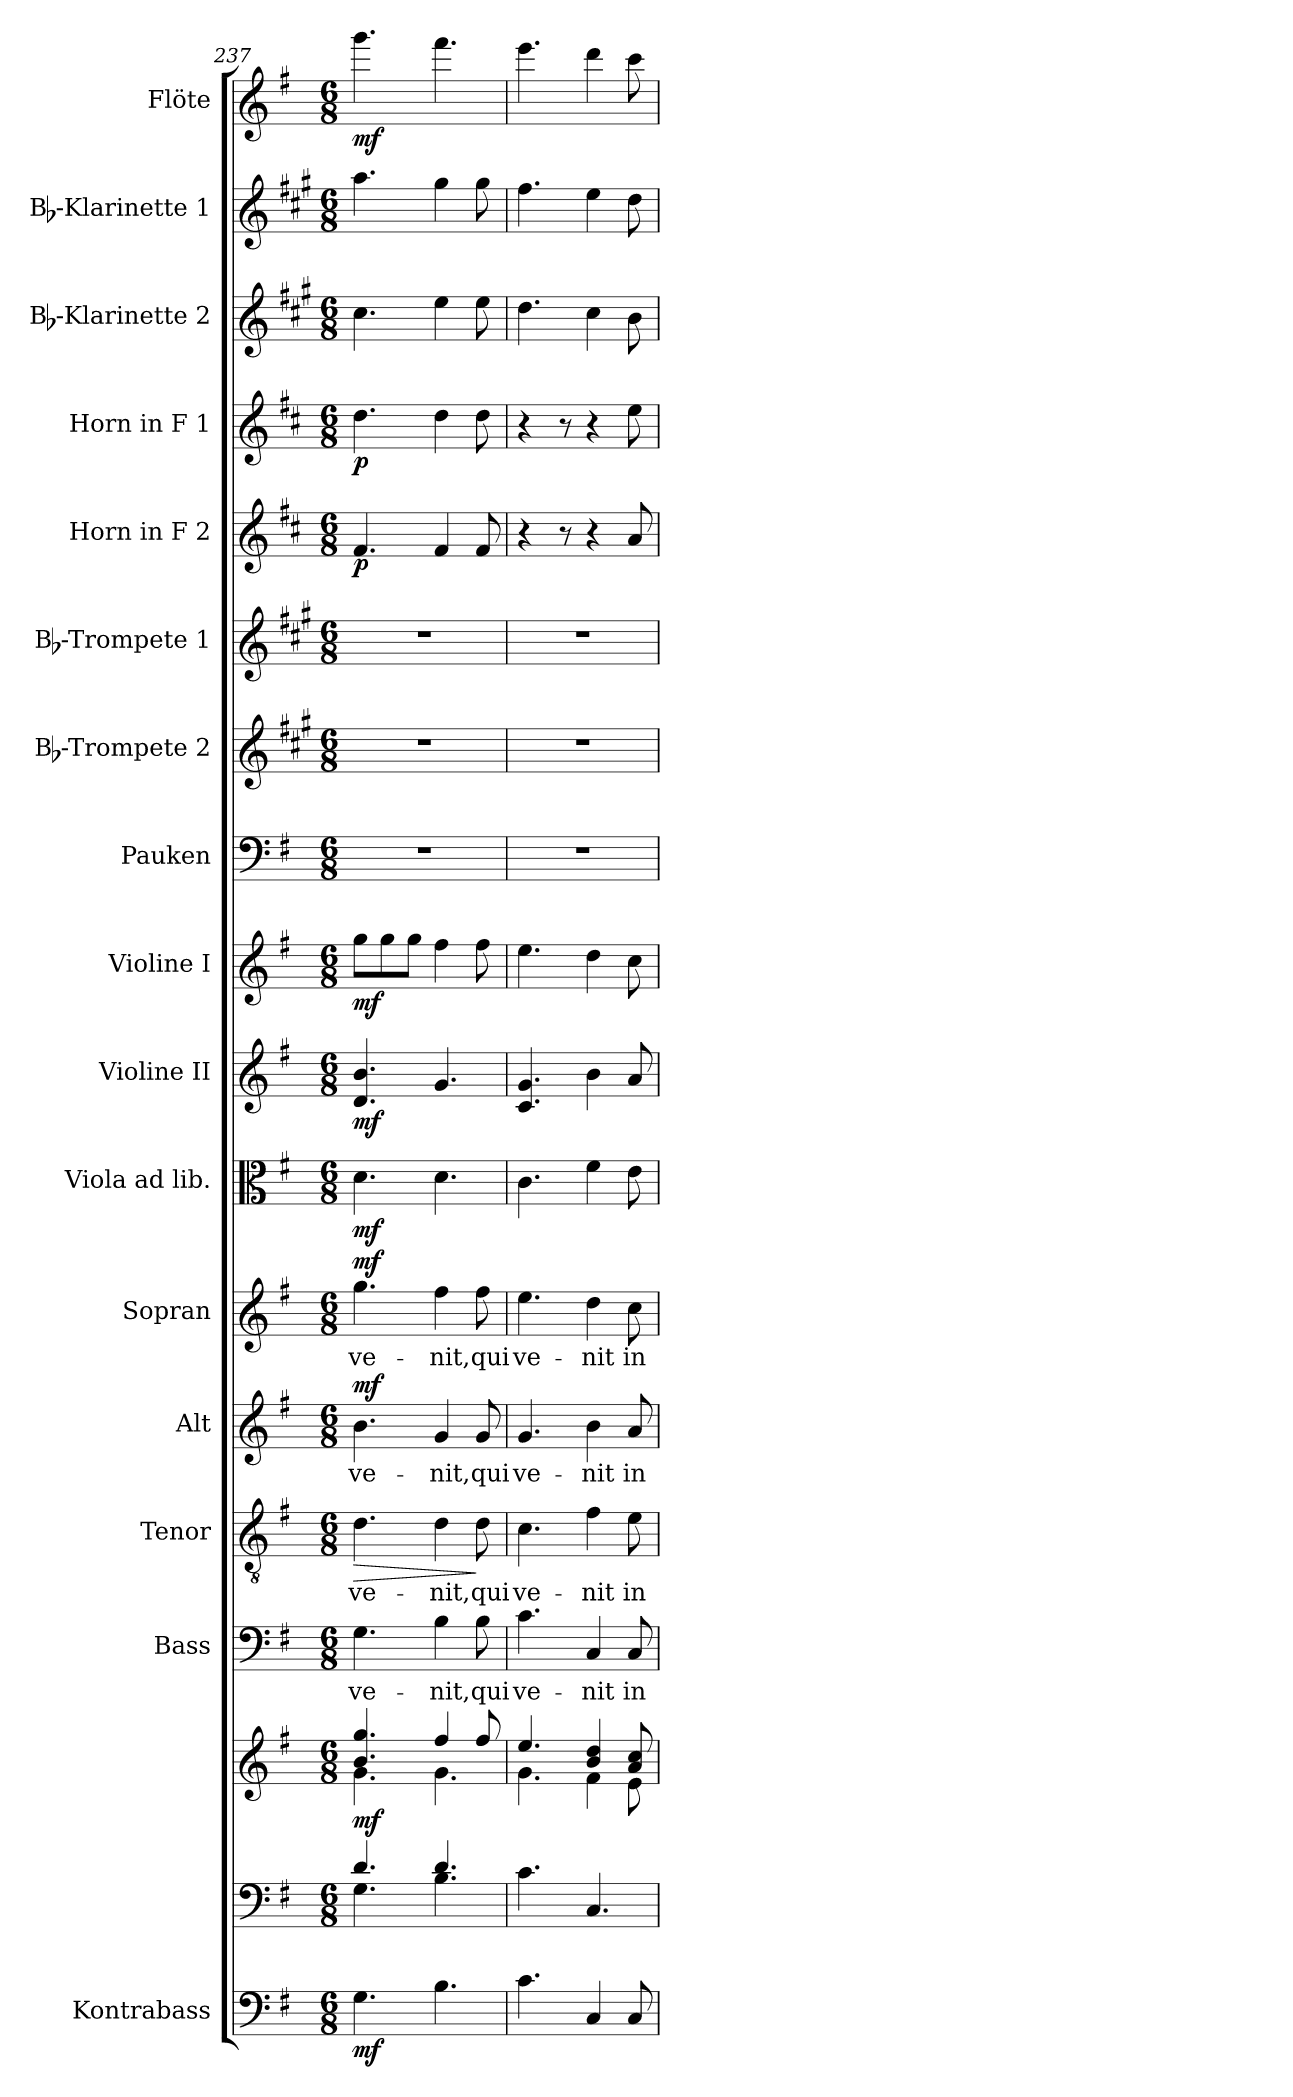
**kern	**dynam	**kern	**kern	**dynam	**kern	**text	**kern	**text	**dynam	**kern	**text	**dynam	**kern	**text	**dynam	**kern	**dynam	**kern	**dynam	**kern	**dynam	**kern	**kern	**kern	**kern	**dynam	**kern	**dynam	**kern	**kern	**kern	**dynam
*part17	*part17	*part16	*part16	*part16	*part15	*part15	*part14	*part14	*part14	*part13	*part13	*part13	*part12	*part12	*part12	*part11	*part11	*part10	*part10	*part9	*part9	*part8	*part7	*part6	*part5	*part5	*part4	*part4	*part3	*part2	*part1	*part1
*staff18	*staff18	*staff17	*staff16	*staff16/17	*staff15	*staff15	*staff14	*staff14	*staff14	*staff13	*staff13	*staff13	*staff12	*staff12	*staff12	*staff11	*staff11	*staff10	*staff10	*staff9	*staff9	*staff8	*staff7	*staff6	*staff5	*staff5	*staff4	*staff4	*staff3	*staff2	*staff1	*staff1
*I"Kontrabass	*	*	*	*	*I"Bass	*	*I"Tenor	*	*	*I"Alt	*	*	*I"Sopran	*	*	*I"Viola ad lib.	*	*I"Violine II	*	*I"Violine I	*	*I"Pauken	*I"Bb-Trompete 2	*I"Bb-Trompete 1	*I"Horn in F 2	*	*I"Horn in F 1	*	*I"Bb-Klarinette 2	*I"Bb-Klarinette 1	*I"Flöte	*
*I'Kb.	*	*	*	*	*I'B.	*	*I'T.	*	*	*I'A.	*	*	*I'S.	*	*	*I'Vla.	*	*I'Vl. II	*	*I'Vl. I	*	*I'Pk.	*I'Bb Trp. 2	*I'Bb Trp. 1	*	*	*	*	*I'Bb Kl. 2	*I'Bb Kl. 1	*I'Fl.	*
*clefF4	*	*clefF4	*clefG2	*	*clefF4	*	*clefGv2	*	*	*clefG2	*	*	*clefG2	*	*	*clefC3	*	*clefG2	*	*clefG2	*	*clefF4	*clefG2	*clefG2	*clefG2	*	*clefG2	*	*clefG2	*clefG2	*clefG2	*
*ITrd7c12	*	*	*	*	*	*	*	*	*	*	*	*	*	*	*	*	*	*	*	*	*	*	*ITrd1c2	*ITrd1c2	*ITrd4c7	*	*ITrd4c7	*	*ITrd1c2	*ITrd1c2	*	*
*k[f#]	*	*k[f#]	*k[f#]	*	*k[f#]	*	*k[f#]	*	*	*k[f#]	*	*	*k[f#]	*	*	*k[f#]	*	*k[f#]	*	*k[f#]	*	*k[f#]	*k[f#]	*k[f#]	*k[f#]	*	*k[f#]	*	*k[f#]	*k[f#]	*k[f#]	*
*G:	*	*G:	*G:	*	*G:	*	*G:	*	*	*G:	*	*	*G:	*	*	*G:	*	*G:	*	*G:	*	*G:	*G:	*G:	*G:	*	*G:	*	*G:	*G:	*G:	*
*M6/8	*	*M6/8	*M6/8	*	*M6/8	*	*M6/8	*	*	*M6/8	*	*	*M6/8	*	*	*M6/8	*	*M6/8	*	*M6/8	*	*M6/8	*M6/8	*M6/8	*M6/8	*	*M6/8	*	*M6/8	*M6/8	*M6/8	*
=237	=237	=237	=237	=237	=237	=237	=237	=237	=237	=237	=237	=237	=237	=237	=237	=237	=237	=237	=237	=237	=237	=237	=237	=237	=237	=237	=237	=237	=237	=237	=237	=237
*	*	*^	*^	*	*	*	*	*	*	*	*	*	*	*	*	*	*	*	*	*	*	*	*	*	*	*	*	*	*	*	*	*
!	!LO:DY:b	!	!	!	!	!LO:DY:b	!	!LO:LY:b	!	!LO:LY:b	!LO:HP:b	!	!LO:LY:b	!LO:DY:a	!	!LO:LY:b	!LO:DY:a	!	!LO:DY:b	!	!LO:DY:b	!	!LO:DY:b	!	!	!	!	!LO:DY:b	!	!LO:DY:b	!	!	!	!LO:DY:b
4.GG\	mf	4.d/	4.G\	4.b/ 4.gg/	4.g\	mf	4.G\	ve-	4.d\	ve-	>	4.b\	ve-	mf	4.gg\	ve-	mf	4.d\	mf	4.d/ 4.b/	mf	8gg\L	mf	2.r	2.r	2.r	4.B/	p	4.g\	p	4.b\	4.gg\	4.ggg\	mf
.	.	.	.	.	.	.	.	.	.	.	.	.	.	.	.	.	.	.	.	.	.	8gg\	.	.	.	.	.	.	.	.	.	.	.	.
.	.	.	.	.	.	.	.	.	.	.	.	.	.	.	.	.	.	.	.	.	.	8gg\J	.	.	.	.	.	.	.	.	.	.	.	.
!	!	!	!	!	!	!	!	!LO:LY:b	!	!LO:LY:b	!	!	!LO:LY:b	!	!	!LO:LY:b	!	!	!	!	!	!	!	!	!	!	!	!	!	!	!	!	!	!
4.BB\	.	4.d/	4.B\	4ff#/	4.g\	.	4B\	-nit,	4d\	-nit,	.	4g/	-nit,	.	4ff#\	-nit,	.	4.d\	.	4.g/	.	4ff#\	.	.	.	.	4B/	.	4g\	.	4dd\	4ff#\	4.fff#\	.
!	!	!	!	!	!	!	!	!LO:LY:b	!	!LO:LY:b	!	!	!LO:LY:b	!	!	!LO:LY:b	!	!	!	!	!	!	!	!	!	!	!	!	!	!	!	!	!	!
.	.	.	.	8ff#/	.	.	8B\	qui	8d\	qui	]	8g/	qui	.	8ff#\	qui	.	.	.	.	.	8ff#\	.	.	.	.	8B/	.	8g\	.	8dd\	8ff#\	.	.
*	*	*v	*v	*	*	*	*	*	*	*	*	*	*	*	*	*	*	*	*	*	*	*	*	*	*	*	*	*	*	*	*	*	*	*
=238	=238	=238	=238	=238	=238	=238	=238	=238	=238	=238	=238	=238	=238	=238	=238	=238	=238	=238	=238	=238	=238	=238	=238	=238	=238	=238	=238	=238	=238	=238	=238	=238	=238
!	!	!	!	!	!	!	!LO:LY:b	!	!LO:LY:b	!	!	!LO:LY:b	!	!	!LO:LY:b	!	!	!	!	!	!	!	!	!	!	!	!	!	!	!	!	!	!
4.C\	.	4.c\	4.ee/	4.g\	.	4.c\	ve-	4.c\	ve-	.	4.g/	ve-	.	4.ee\	ve-	.	4.c\	.	4.c/ 4.g/	.	4.ee\	.	2.r	2.r	2.r	4r	.	4r	.	4.cc\	4.ee\	4.eee\	.
.	.	.	.	.	.	.	.	.	.	.	.	.	.	.	.	.	.	.	.	.	.	.	.	.	.	8r	.	8r	.	.	.	.	.
!	!	!	!	!	!	!	!LO:LY:b	!	!LO:LY:b	!	!	!LO:LY:b	!	!	!LO:LY:b	!	!	!	!	!	!	!	!	!	!	!	!	!	!	!	!	!	!
4CC/	.	4.C/	4b/ 4dd/	4f#\	.	4C/	-nit	4f#\	-nit	.	4b\	-nit	.	4dd\	-nit	.	4f#\	.	4b\	.	4dd\	.	.	.	.	4r	.	4r	.	4b\	4dd\	4ddd\	.
!	!	!	!	!	!	!	!LO:LY:b	!	!LO:LY:b	!	!	!LO:LY:b	!	!	!LO:LY:b	!	!	!	!	!	!	!	!	!	!	!	!	!	!	!	!	!	!
8CC/	.	.	8a/ 8cc/	8e\	.	8C/	in	8e\	in	.	8a/	in	.	8cc\	in	.	8e\	.	8a/	.	8cc\	.	.	.	.	8d/	.	8a\	.	8a\	8cc\	8ccc\	.
*	*	*	*v	*v	*	*	*	*	*	*	*	*	*	*	*	*	*	*	*	*	*	*	*	*	*	*	*	*	*	*	*	*	*
=	=	=	=	=	=	=	=	=	=	=	=	=	=	=	=	=	=	=	=	=	=	=	=	=	=	=	=	=	=	=	=	=
*-	*-	*-	*-	*-	*-	*-	*-	*-	*-	*-	*-	*-	*-	*-	*-	*-	*-	*-	*-	*-	*-	*-	*-	*-	*-	*-	*-	*-	*-	*-	*-	*-
